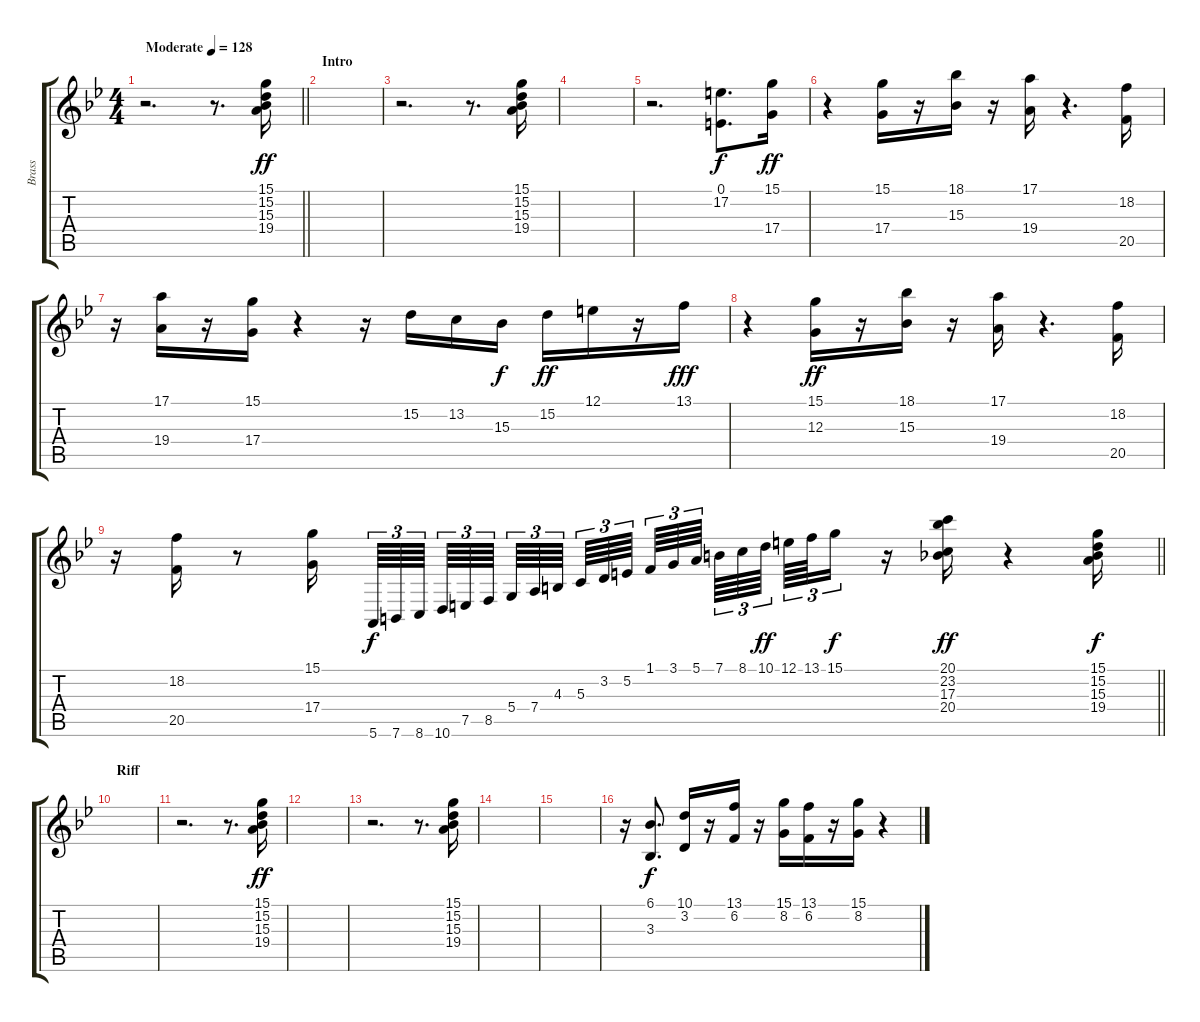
\track ("Brass" "Brass") {instrument brasssection}
\staff {score tabs}
\tuning (E4 B3 G3 D3 A2 E2) {hide}
\ts (4 4)
\tempo (128 "Moderate")
\clef g2
\barLineRight lightlight
\ks gminor
r.2{d dy ff instrument brasssection} r.8{d} (15.1 15.2 15.3 19.4).16 |
\section ("" "Intro")
|
r.2{d} r.8{d} (15.1 15.2 15.3 19.4).16 |
|
r.2{d} (0.1 17.2).8{d dy f} (15.1 17.4).16{dy ff} |
r.4 (15.1 17.4).16 r.16 (18.1 15.3).16 r.16 (17.1 19.4).16 r.4{d} (18.2 20.5).16 |
r.16 (17.1 19.4).16 r.16 (15.1 17.4).16 r.4 r.16 15.2.16 13.2.16 15.3.16{dy f} 15.2.16{dy ff} 12.1.16 r.16 13.1.16{dy fff} |
r.4 (15.1 12.3).16{dy ff} r.16 (18.1 15.3).16 r.16 (17.1 19.4).16 r.4{d} (18.2 20.5).16 |
\barLineRight lightlight
r.16 (18.2 20.5).16 r.8 (15.1 17.4).16{beam splitsecondary} 5.6.64{tu (3 2) dy f} 7.6.64{tu (3 2)} 8.6.64{tu (3 2) beam splitsecondary} 10.6.64{tu (3 2)} 7.5.64{tu (3 2)} 8.5.64{tu (3 2) beam splitsecondary} 5.4.64{tu (3 2)} 7.4.64{tu (3 2)} 4.3.64{tu (3 2) beam splitsecondary} 5.3.64{tu (3 2)} 3.2.64{tu (3 2)} 5.2.64{tu (3 2) beam splitsecondary} 1.1.64{tu (3 2)} 3.1.64{tu (3 2)} 5.1.64{tu (3 2) beam splitsecondary} 7.1.64{tu (3 2)} 8.1.64{tu (3 2)} 10.1.64{tu (3 2) dy ff} 12.1.64{tu (3 2)} 13.1.64{tu (3 2)} 15.1.16{tu (3 2) dy f} r.16 (20.1 23.2 17.3 20.4).16{dy ff} r.4 (15.1 15.2 15.3 19.4).16{dy f} |
\section ("" "Riff")
|
r.2{d} r.8{d} (15.1 15.2 15.3 19.4).16{dy ff} |
|
r.2{d} r.8{d} (15.1 15.2 15.3 19.4).16 |
|
|
r.16 (6.1 3.3).8{d dy f} (10.1 3.2).16 r.16 (13.1 6.2).16 r.16 (15.1 8.2).16 (13.1 6.2).16 r.16 (15.1 8.2).16 r.4
